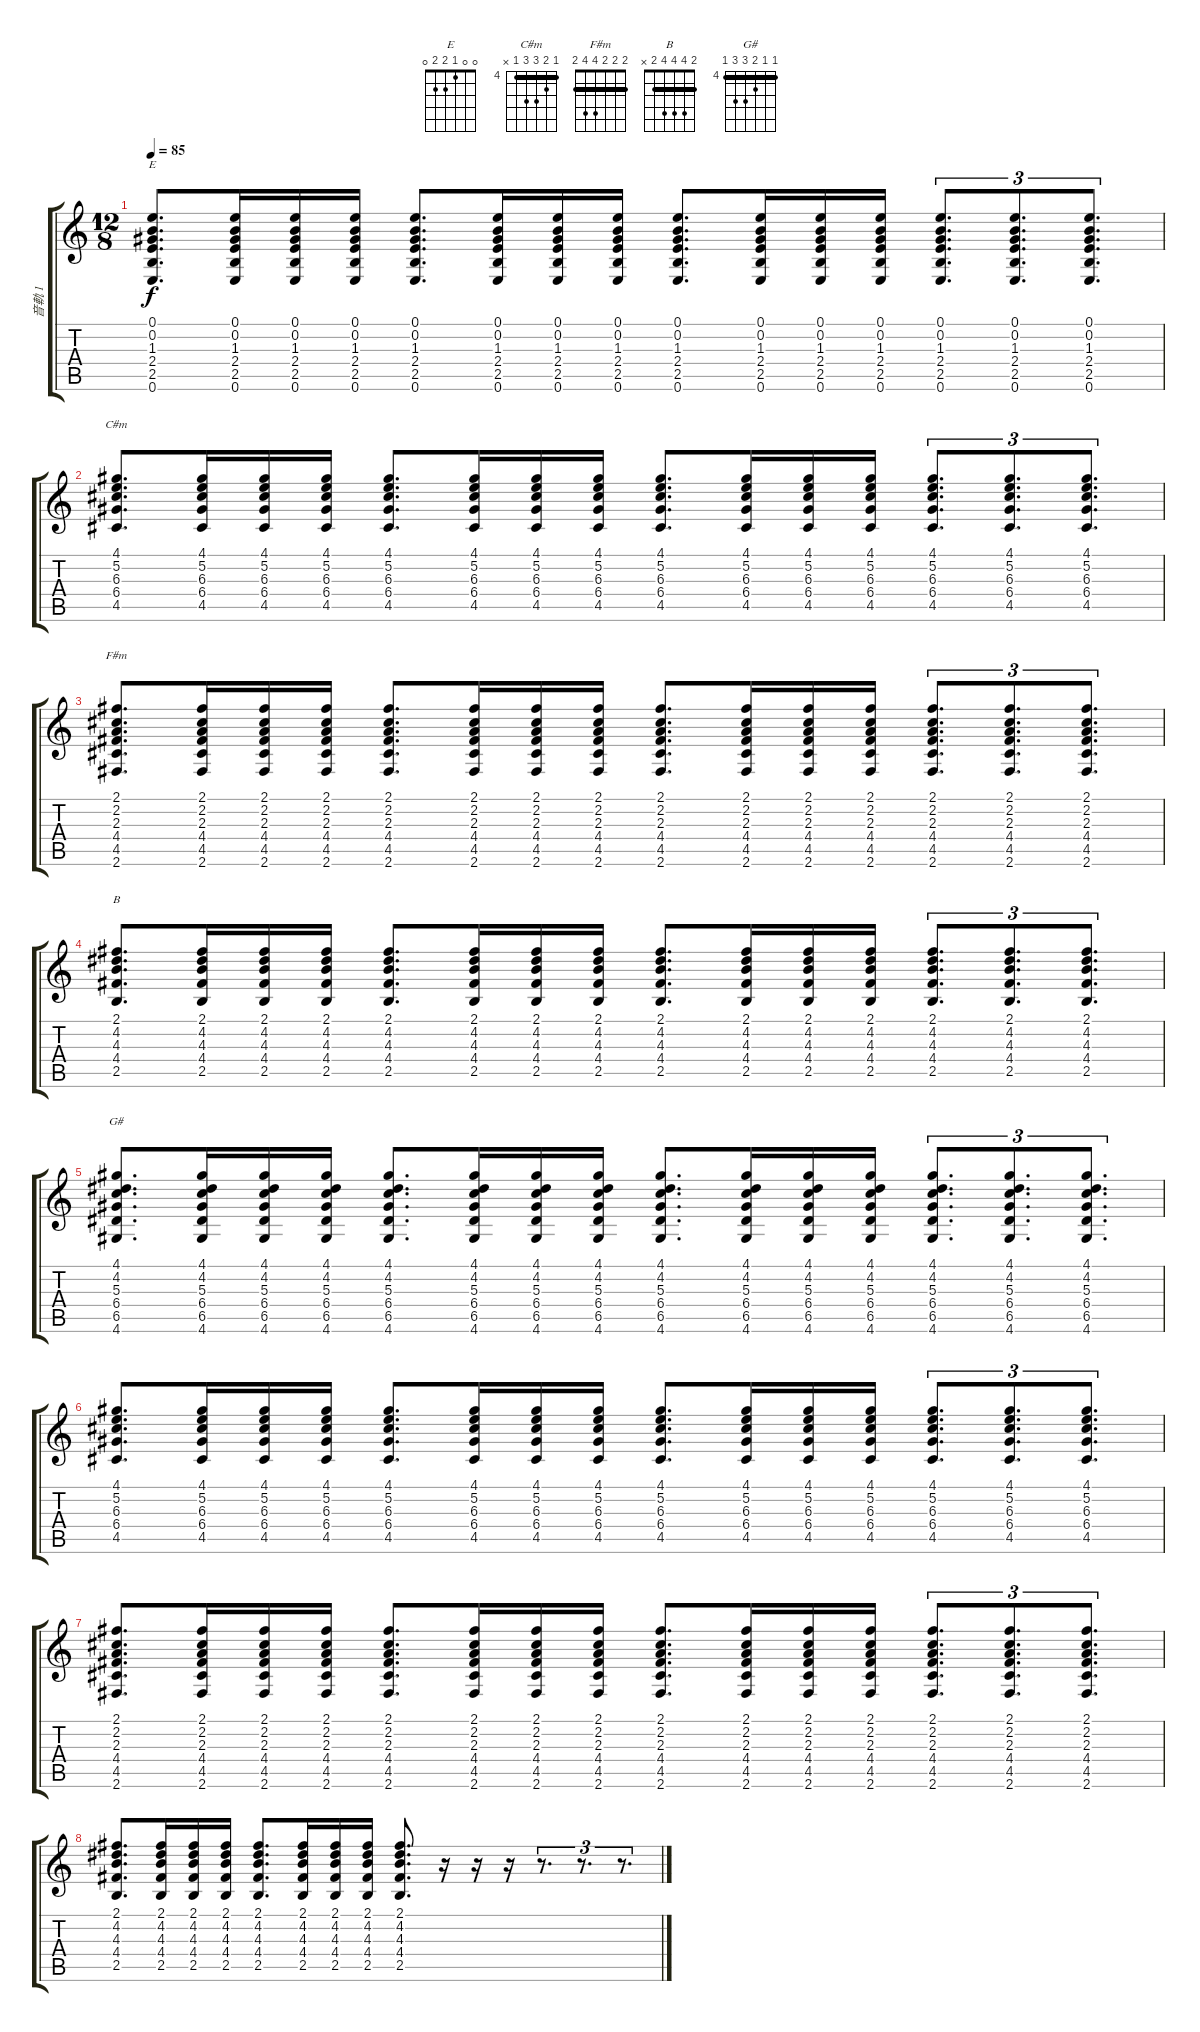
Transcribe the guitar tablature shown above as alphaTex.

\track ("音軌 1" "音軌 1") {instrument acousticguitarnylon}
\staff {score tabs}
\tuning (E4 B3 G3 D3 A2 E2) {hide}
\chord ("E" 0 0 1 2 2 0)
\chord ("C#m" 4 5 6 6 4 x) {firstfret 4 barre 4}
\chord ("F#m" 2 2 2 4 4 2) {barre 2}
\chord ("B" 2 4 4 4 2 x) {barre 2}
\chord ("G#" 4 4 5 6 6 4) {firstfret 4 barre 4}
\ts (12 8)
\tempo 85
\clef g2
\ks c
(0.1 0.2 1.3 2.4 2.5 0.6).8{d ch "E" dy f} (0.1 0.2 1.3 2.4 2.5 0.6).16 (0.1 0.2 1.3 2.4 2.5 0.6).16 (0.1 0.2 1.3 2.4 2.5 0.6).16 (0.1 0.2 1.3 2.4 2.5 0.6).8{d} (0.1 0.2 1.3 2.4 2.5 0.6).16 (0.1 0.2 1.3 2.4 2.5 0.6).16 (0.1 0.2 1.3 2.4 2.5 0.6).16 (0.1 0.2 1.3 2.4 2.5 0.6).8{d} (0.1 0.2 1.3 2.4 2.5 0.6).16 (0.1 0.2 1.3 2.4 2.5 0.6).16 (0.1 0.2 1.3 2.4 2.5 0.6).16 (0.1 0.2 1.3 2.4 2.5 0.6).8{d tu (3 2)} (0.1 0.2 1.3 2.4 2.5 0.6).8{d tu (3 2)} (0.1 0.2 1.3 2.4 2.5 0.6).8{d tu (3 2)} |
(4.1 5.2 6.3 6.4 4.5).8{d ch "C#m"} (4.1 5.2 6.3 6.4 4.5).16 (4.1 5.2 6.3 6.4 4.5).16 (4.1 5.2 6.3 6.4 4.5).16 (4.1 5.2 6.3 6.4 4.5).8{d} (4.1 5.2 6.3 6.4 4.5).16 (4.1 5.2 6.3 6.4 4.5).16 (4.1 5.2 6.3 6.4 4.5).16 (4.1 5.2 6.3 6.4 4.5).8{d} (4.1 5.2 6.3 6.4 4.5).16 (4.1 5.2 6.3 6.4 4.5).16 (4.1 5.2 6.3 6.4 4.5).16 (4.1 5.2 6.3 6.4 4.5).8{d tu (3 2)} (4.1 5.2 6.3 6.4 4.5).8{d tu (3 2)} (4.1 5.2 6.3 6.4 4.5).8{d tu (3 2)} |
(2.1 2.2 2.3 4.4 4.5 2.6).8{d ch "F#m"} (2.1 2.2 2.3 4.4 4.5 2.6).16 (2.1 2.2 2.3 4.4 4.5 2.6).16 (2.1 2.2 2.3 4.4 4.5 2.6).16 (2.1 2.2 2.3 4.4 4.5 2.6).8{d} (2.1 2.2 2.3 4.4 4.5 2.6).16 (2.1 2.2 2.3 4.4 4.5 2.6).16 (2.1 2.2 2.3 4.4 4.5 2.6).16 (2.1 2.2 2.3 4.4 4.5 2.6).8{d} (2.1 2.2 2.3 4.4 4.5 2.6).16 (2.1 2.2 2.3 4.4 4.5 2.6).16 (2.1 2.2 2.3 4.4 4.5 2.6).16 (2.1 2.2 2.3 4.4 4.5 2.6).8{d tu (3 2)} (2.1 2.2 2.3 4.4 4.5 2.6).8{d tu (3 2)} (2.1 2.2 2.3 4.4 4.5 2.6).8{d tu (3 2)} |
(2.1 4.2 4.3 4.4 2.5).8{d ch "B"} (2.1 4.2 4.3 4.4 2.5).16 (2.1 4.2 4.3 4.4 2.5).16 (2.1 4.2 4.3 4.4 2.5).16 (2.1 4.2 4.3 4.4 2.5).8{d} (2.1 4.2 4.3 4.4 2.5).16 (2.1 4.2 4.3 4.4 2.5).16 (2.1 4.2 4.3 4.4 2.5).16 (2.1 4.2 4.3 4.4 2.5).8{d} (2.1 4.2 4.3 4.4 2.5).16 (2.1 4.2 4.3 4.4 2.5).16 (2.1 4.2 4.3 4.4 2.5).16 (2.1 4.2 4.3 4.4 2.5).8{d tu (3 2)} (2.1 4.2 4.3 4.4 2.5).8{d tu (3 2)} (2.1 4.2 4.3 4.4 2.5).8{d tu (3 2)} |
(4.1 4.2 5.3 6.4 6.5 4.6).8{d ch "G#"} (4.1 4.2 5.3 6.4 6.5 4.6).16 (4.1 4.2 5.3 6.4 6.5 4.6).16 (4.1 4.2 5.3 6.4 6.5 4.6).16 (4.1 4.2 5.3 6.4 6.5 4.6).8{d} (4.1 4.2 5.3 6.4 6.5 4.6).16 (4.1 4.2 5.3 6.4 6.5 4.6).16 (4.1 4.2 5.3 6.4 6.5 4.6).16 (4.1 4.2 5.3 6.4 6.5 4.6).8{d} (4.1 4.2 5.3 6.4 6.5 4.6).16 (4.1 4.2 5.3 6.4 6.5 4.6).16 (4.1 4.2 5.3 6.4 6.5 4.6).16 (4.1 4.2 5.3 6.4 6.5 4.6).8{d tu (3 2)} (4.1 4.2 5.3 6.4 6.5 4.6).8{d tu (3 2)} (4.1 4.2 5.3 6.4 6.5 4.6).8{d tu (3 2)} |
(4.1 5.2 6.3 6.4 4.5).8{d} (4.1 5.2 6.3 6.4 4.5).16 (4.1 5.2 6.3 6.4 4.5).16 (4.1 5.2 6.3 6.4 4.5).16 (4.1 5.2 6.3 6.4 4.5).8{d} (4.1 5.2 6.3 6.4 4.5).16 (4.1 5.2 6.3 6.4 4.5).16 (4.1 5.2 6.3 6.4 4.5).16 (4.1 5.2 6.3 6.4 4.5).8{d} (4.1 5.2 6.3 6.4 4.5).16 (4.1 5.2 6.3 6.4 4.5).16 (4.1 5.2 6.3 6.4 4.5).16 (4.1 5.2 6.3 6.4 4.5).8{d tu (3 2)} (4.1 5.2 6.3 6.4 4.5).8{d tu (3 2)} (4.1 5.2 6.3 6.4 4.5).8{d tu (3 2)} |
(2.1 2.2 2.3 4.4 4.5 2.6).8{d} (2.1 2.2 2.3 4.4 4.5 2.6).16 (2.1 2.2 2.3 4.4 4.5 2.6).16 (2.1 2.2 2.3 4.4 4.5 2.6).16 (2.1 2.2 2.3 4.4 4.5 2.6).8{d} (2.1 2.2 2.3 4.4 4.5 2.6).16 (2.1 2.2 2.3 4.4 4.5 2.6).16 (2.1 2.2 2.3 4.4 4.5 2.6).16 (2.1 2.2 2.3 4.4 4.5 2.6).8{d} (2.1 2.2 2.3 4.4 4.5 2.6).16 (2.1 2.2 2.3 4.4 4.5 2.6).16 (2.1 2.2 2.3 4.4 4.5 2.6).16 (2.1 2.2 2.3 4.4 4.5 2.6).8{d tu (3 2)} (2.1 2.2 2.3 4.4 4.5 2.6).8{d tu (3 2)} (2.1 2.2 2.3 4.4 4.5 2.6).8{d tu (3 2)} |
(2.1 4.2 4.3 4.4 2.5).8{d} (2.1 4.2 4.3 4.4 2.5).16 (2.1 4.2 4.3 4.4 2.5).16 (2.1 4.2 4.3 4.4 2.5).16 (2.1 4.2 4.3 4.4 2.5).8{d} (2.1 4.2 4.3 4.4 2.5).16 (2.1 4.2 4.3 4.4 2.5).16 (2.1 4.2 4.3 4.4 2.5).16 (2.1 4.2 4.3 4.4 2.5).8{d} r.16 r.16 r.16 r.8{d tu (3 2)} r.8{d tu (3 2)} r.8{d tu (3 2)}
